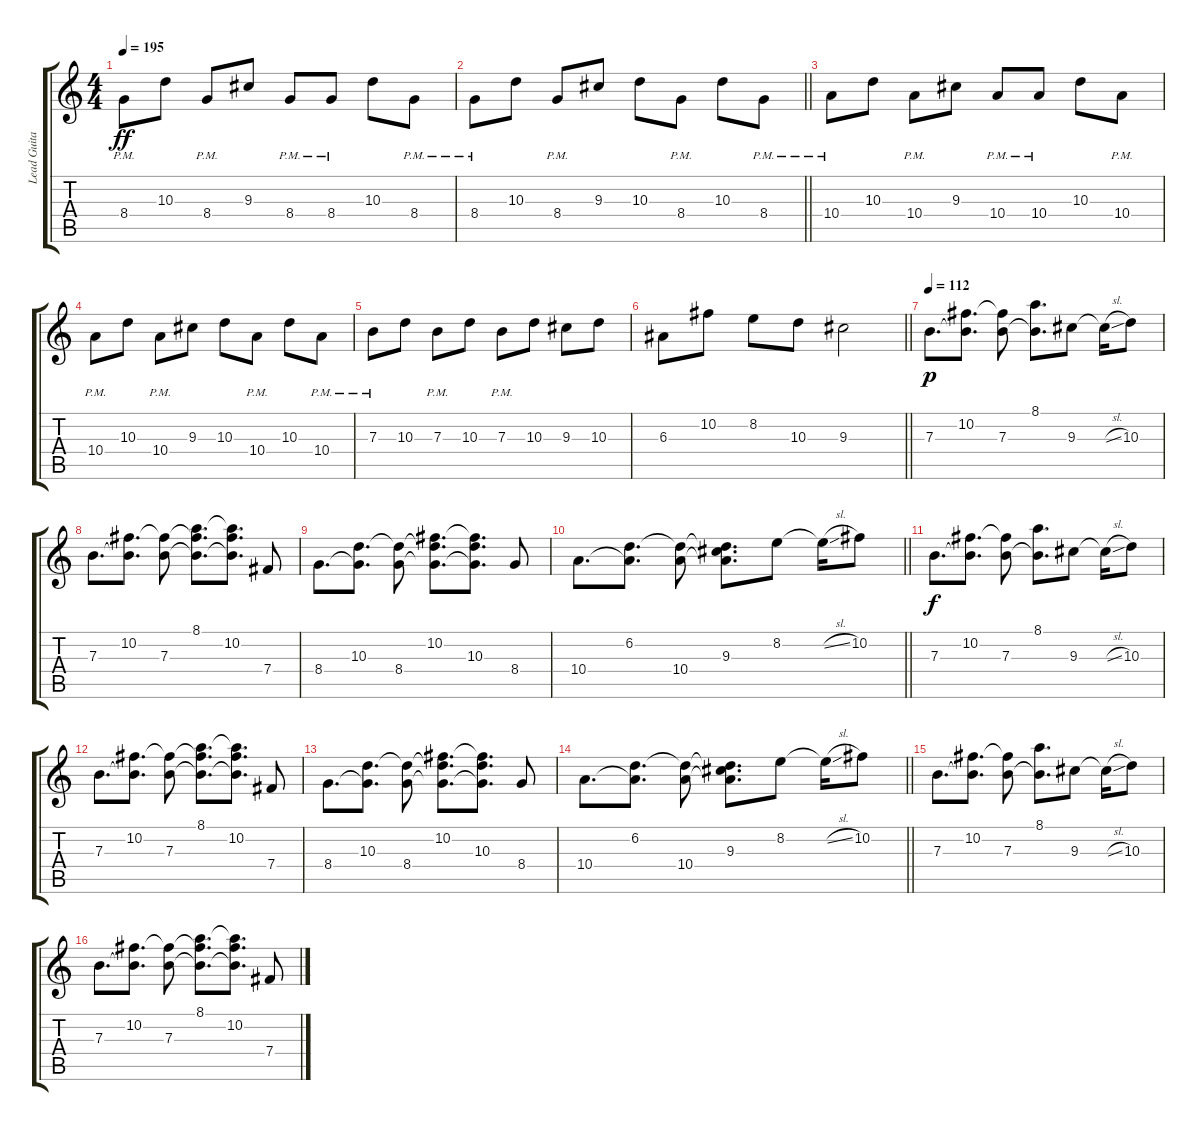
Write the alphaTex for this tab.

\track ("Lead Guitar" "Lead Guita") {instrument overdrivenguitar}
\staff {score tabs}
\tuning (Db4 Ab3 E3 B2 Gb2 B1) {hide}
\ts (4 4)
\tempo 195
\clef g2
\ks c
8.4{pm}.8{dy ff} 10.3.8 8.4{pm}.8 9.3.8 8.4{pm}.8 8.4{pm}.8 10.3.8 8.4{pm}.8 |
\barLineRight lightlight
8.4{pm}.8 10.3.8 8.4{pm}.8 9.3.8 10.3.8 8.4{pm}.8 10.3.8 8.4{pm}.8 |
10.4{pm}.8 10.3.8 10.4{pm}.8 9.3.8 10.4{pm}.8 10.4{pm}.8 10.3.8 10.4{pm}.8 |
10.4{pm}.8 10.3.8 10.4{pm}.8 9.3.8 10.3.8 10.4{pm}.8 10.3.8 10.4{pm}.8 |
7.3{pm}.8 10.3.8 7.3{pm}.8 10.3.8 7.3{pm}.8 10.3.8 9.3.8 10.3.8 |
\barLineRight lightlight
6.3.8 10.2.8 8.2.8 10.3.8 9.3.2 |
\tempo 112
7.3.8{d dy p volume 16} (10.2 7.3{t}).8{d} (10.2{t} 7.3).8 (8.1 7.3{t}).8{d} 9.3.8 9.3{sl t}.16 10.3.8 |
7.3.8{d} (10.2 7.3{t}).8{d} (10.2{t} 7.3).8 (8.1 10.2{t} 7.3{t}).8{d} (8.1{t} 10.2 7.3{t}).8{d} 7.4.8 |
8.4.8{d} (10.3 8.4{t}).8{d} (10.3{t} 8.4).8 (10.2 10.3{t} 8.4{t}).8{d} (10.2{t} 10.3 8.4{t}).8{d} 8.4.8 |
\barLineRight lightlight
10.4.8{d} (6.2 10.4{t}).8{d} (6.2{t} 10.4).8 (6.2{t} 9.3 10.4{t}).8{d} 8.2.8 8.2{sl t}.16 10.2.8 |
7.3.8{d dy f} (10.2 7.3{t}).8{d} (10.2{t} 7.3).8 (8.1 7.3{t}).8{d} 9.3.8 9.3{sl t}.16 10.3.8 |
7.3.8{d} (10.2 7.3{t}).8{d} (10.2{t} 7.3).8 (8.1 10.2{t} 7.3{t}).8{d} (8.1{t} 10.2 7.3{t}).8{d} 7.4.8 |
8.4.8{d} (10.3 8.4{t}).8{d} (10.3{t} 8.4).8 (10.2 10.3{t} 8.4{t}).8{d} (10.2{t} 10.3 8.4{t}).8{d} 8.4.8 |
\barLineRight lightlight
10.4.8{d} (6.2 10.4{t}).8{d} (6.2{t} 10.4).8 (6.2{t} 9.3 10.4{t}).8{d} 8.2.8 8.2{sl t}.16 10.2.8 |
7.3.8{d} (10.2 7.3{t}).8{d} (10.2{t} 7.3).8 (8.1 7.3{t}).8{d} 9.3.8 9.3{sl t}.16 10.3.8 |
7.3.8{d} (10.2 7.3{t}).8{d} (10.2{t} 7.3).8 (8.1 10.2{t} 7.3{t}).8{d} (8.1{t} 10.2 7.3{t}).8{d} 7.4.8
